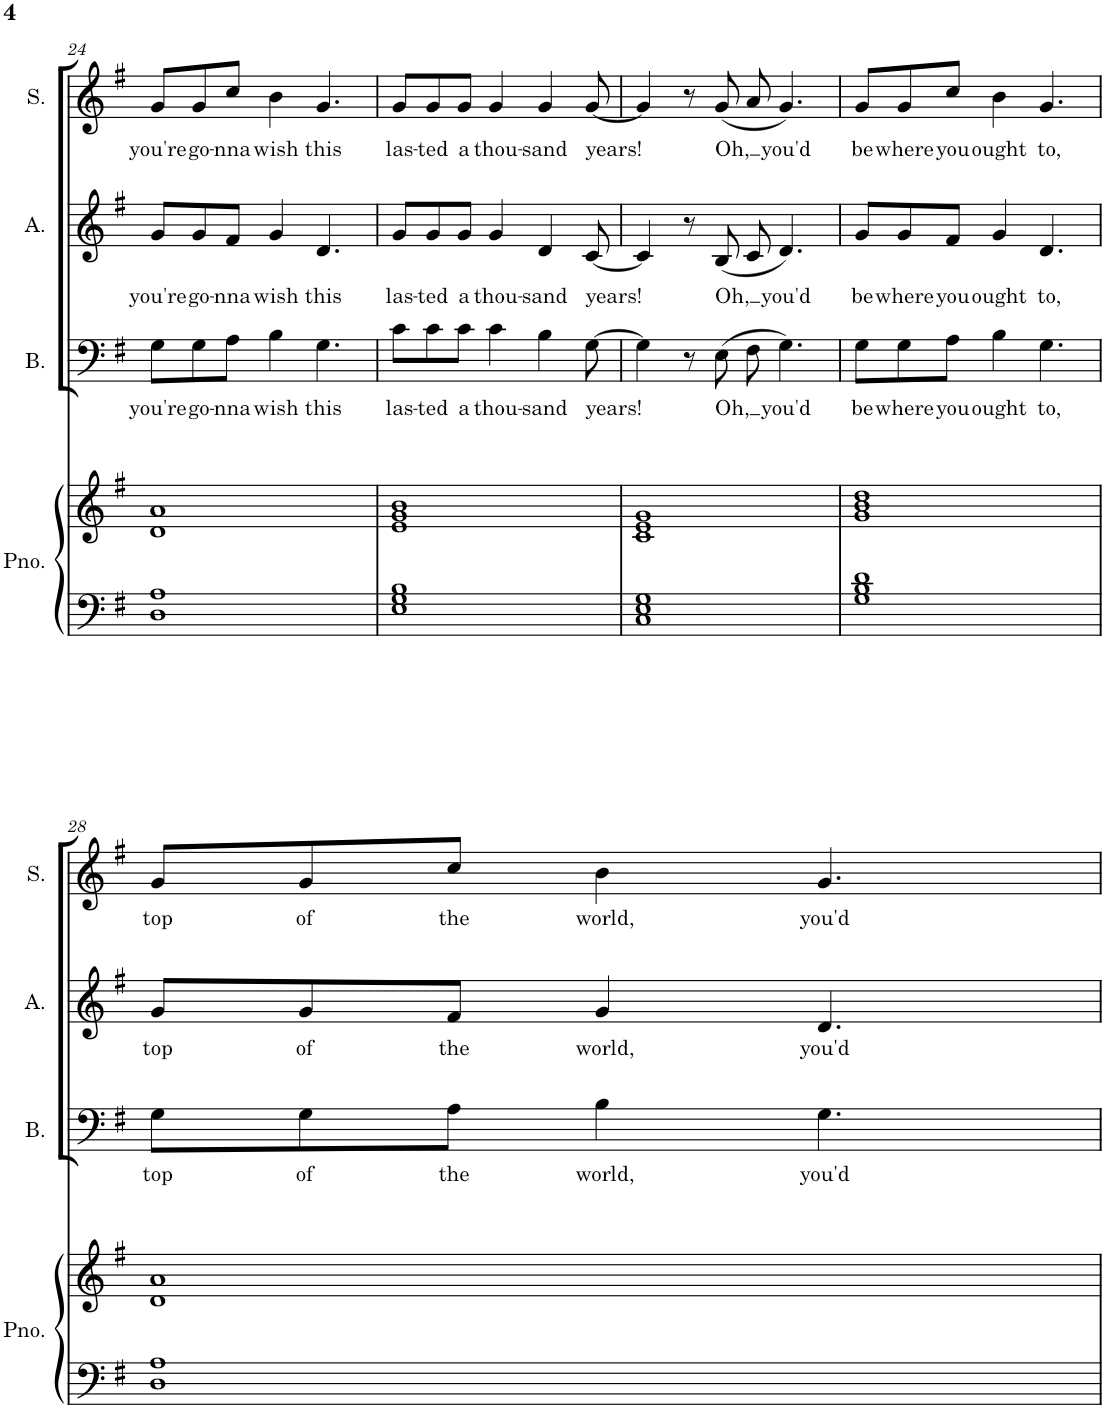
**kern	**kern	**kern	**text	**kern	**text	**kern	**text
*part4	*part4	*part3	*part3	*part2	*part2	*part1	*part1
*staff5	*staff4	*staff3	*staff3	*staff2	*staff2	*staff1	*staff1
*I"Piano	*	*I"Baritone	*	*I"Alto (Melody)	*	*I"Soprano	*
*I'Pno.	*	*I'B.	*	*I'A.	*	*I'S.	*
!!LO:PB:g=z
*clefF4	*clefG2	*clefF4	*	*clefG2	*	*clefG2	*
*k[f#]	*k[f#]	*k[f#]	*	*k[f#]	*	*k[f#]	*
*M4/4	*M4/4	*M4/4	*	*M4/4	*	*M4/4	*
=24	=24	=24	=24	=24	=24	=24	=24
!	!	!	!LO:LY:b	!	!LO:LY:b	!	!LO:LY:b
1D 1A	1d 1a	8G\L	you're	8g/L	you're	8g/L	you're
!	!	!	!LO:LY:b	!	!LO:LY:b	!	!LO:LY:b
.	.	8G\	go-	8g/	go-	8g/	go-
!	!	!	!LO:LY:b	!	!LO:LY:b	!	!LO:LY:b
.	.	8A\J	-nna	8f#/J	-nna	8cc/J	-nna
!	!	!	!LO:LY:b	!	!LO:LY:b	!	!LO:LY:b
.	.	4B\	wish	4g/	wish	4b\	wish
!	!	!	!LO:LY:b	!	!LO:LY:b	!	!LO:LY:b
.	.	4.G\	this	4.d/	this	4.g/	this
=25	=25	=25	=25	=25	=25	=25	=25
!	!	!	!LO:LY:b	!	!LO:LY:b	!	!LO:LY:b
1E 1G 1B	1e 1g 1b	8c\L	las-	8g/L	las-	8g/L	las-
!	!	!	!LO:LY:b	!	!LO:LY:b	!	!LO:LY:b
.	.	8c\	-ted	8g/	-ted	8g/	-ted
!	!	!	!LO:LY:b	!	!LO:LY:b	!	!LO:LY:b
.	.	8c\J	a	8g/J	a	8g/J	a
!	!	!	!LO:LY:b	!	!LO:LY:b	!	!LO:LY:b
.	.	4c\	thou-	4g/	thou-	4g/	thou-
!	!	!	!LO:LY:b	!	!LO:LY:b	!	!LO:LY:b
.	.	4B\	-sand	4d/	-sand	4g/	-sand
!	!	!	!LO:LY:b	!	!LO:LY:b	!	!LO:LY:b
.	.	[8G\	years!	[8c/	years!	[8g/	years!
=26	=26	=26	=26	=26	=26	=26	=26
1C 1E 1G	1c 1e 1g	4G\]	.	4c/]	.	4g/]	.
.	.	8r	.	8r	.	8r	.
!	!	!	!LO:LY:b	!	!LO:LY:b	!	!LO:LY:b
.	.	(8E\	Oh,	(8B/	Oh,	(8g/	Oh,
.	.	8F#\	.	8c/	.	8a/	.
!	!	!	!LO:LY:b	!	!LO:LY:b	!	!LO:LY:b
.	.	4.G\)	you'd	4.d/)	you'd	4.g/)	you'd
=27	=27	=27	=27	=27	=27	=27	=27
!	!	!	!LO:LY:b	!	!LO:LY:b	!	!LO:LY:b
1G 1B 1d	1g 1b 1dd	8G\L	be	8g/L	be	8g/L	be
!	!	!	!LO:LY:b	!	!LO:LY:b	!	!LO:LY:b
.	.	8G\	where	8g/	where	8g/	where
!	!	!	!LO:LY:b	!	!LO:LY:b	!	!LO:LY:b
.	.	8A\J	you	8f#/J	you	8cc/J	you
!	!	!	!LO:LY:b	!	!LO:LY:b	!	!LO:LY:b
.	.	4B\	ought	4g/	ought	4b\	ought
!	!	!	!LO:LY:b	!	!LO:LY:b	!	!LO:LY:b
.	.	4.G\	to,	4.d/	to,	4.g/	to,
!!LO:LB:g=z
=28	=28	=28	=28	=28	=28	=28	=28
!	!	!	!LO:LY:b	!	!LO:LY:b	!	!LO:LY:b
1D 1A	1d 1a	8G\L	top	8g/L	top	8g/L	top
!	!	!	!LO:LY:b	!	!LO:LY:b	!	!LO:LY:b
.	.	8G\	of	8g/	of	8g/	of
!	!	!	!LO:LY:b	!	!LO:LY:b	!	!LO:LY:b
.	.	8A\J	the	8f#/J	the	8cc/J	the
!	!	!	!LO:LY:b	!	!LO:LY:b	!	!LO:LY:b
.	.	4B\	world,	4g/	world,	4b\	world,
!	!	!	!LO:LY:b	!	!LO:LY:b	!	!LO:LY:b
.	.	4.G\	you'd	4.d/	you'd	4.g/	you'd
=	=	=	=	=	=	=	=
*-	*-	*-	*-	*-	*-	*-	*-
